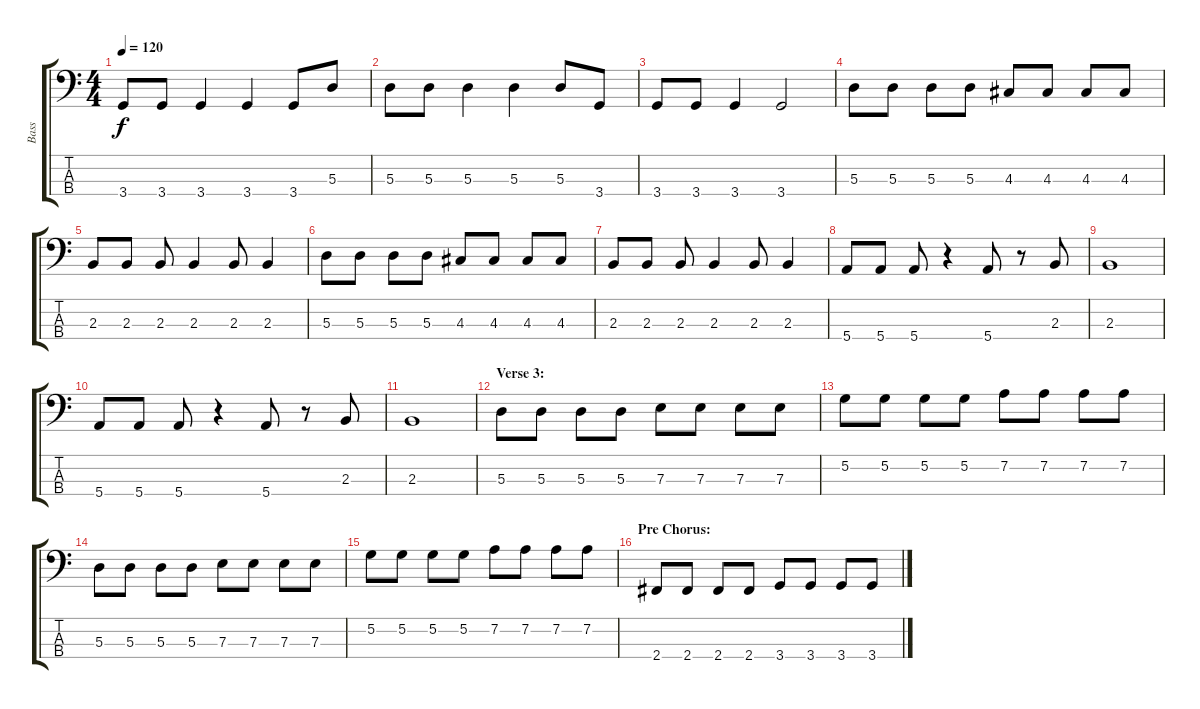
\track ("Bass" "Bass") {instrument electricbassfinger}
\staff {score tabs}
\tuning (G2 D2 A1 E1) {hide}
\ts (4 4)
\tempo 120
\clef f4
\ks c
3.4.8{dy f} 3.4.8 3.4.4 3.4.4 3.4.8 5.3.8 |
5.3.8 5.3.8 5.3.4 5.3.4 5.3.8 3.4.8 |
3.4.8 3.4.8 3.4.4 3.4.2 |
5.3.8 5.3.8 5.3.8 5.3.8 4.3.8 4.3.8 4.3.8 4.3.8 |
2.3.8 2.3.8 2.3.8 2.3.4 2.3.8 2.3.4 |
5.3.8 5.3.8 5.3.8 5.3.8 4.3.8 4.3.8 4.3.8 4.3.8 |
2.3.8 2.3.8 2.3.8 2.3.4 2.3.8 2.3.4 |
5.4.8 5.4.8 5.4.8 r.4 5.4.8 r.8 2.3.8 |
2.3.1 |
5.4.8 5.4.8 5.4.8 r.4 5.4.8 r.8 2.3.8 |
2.3.1 |
\section ("" "Verse 3:")
5.3.8 5.3.8 5.3.8 5.3.8 7.3.8 7.3.8 7.3.8 7.3.8 |
5.2.8 5.2.8 5.2.8 5.2.8 7.2.8 7.2.8 7.2.8 7.2.8 |
5.3.8 5.3.8 5.3.8 5.3.8 7.3.8 7.3.8 7.3.8 7.3.8 |
5.2.8 5.2.8 5.2.8 5.2.8 7.2.8 7.2.8 7.2.8 7.2.8 |
\section ("" "Pre Chorus:")
2.4.8 2.4.8 2.4.8 2.4.8 3.4.8 3.4.8 3.4.8 3.4.8
